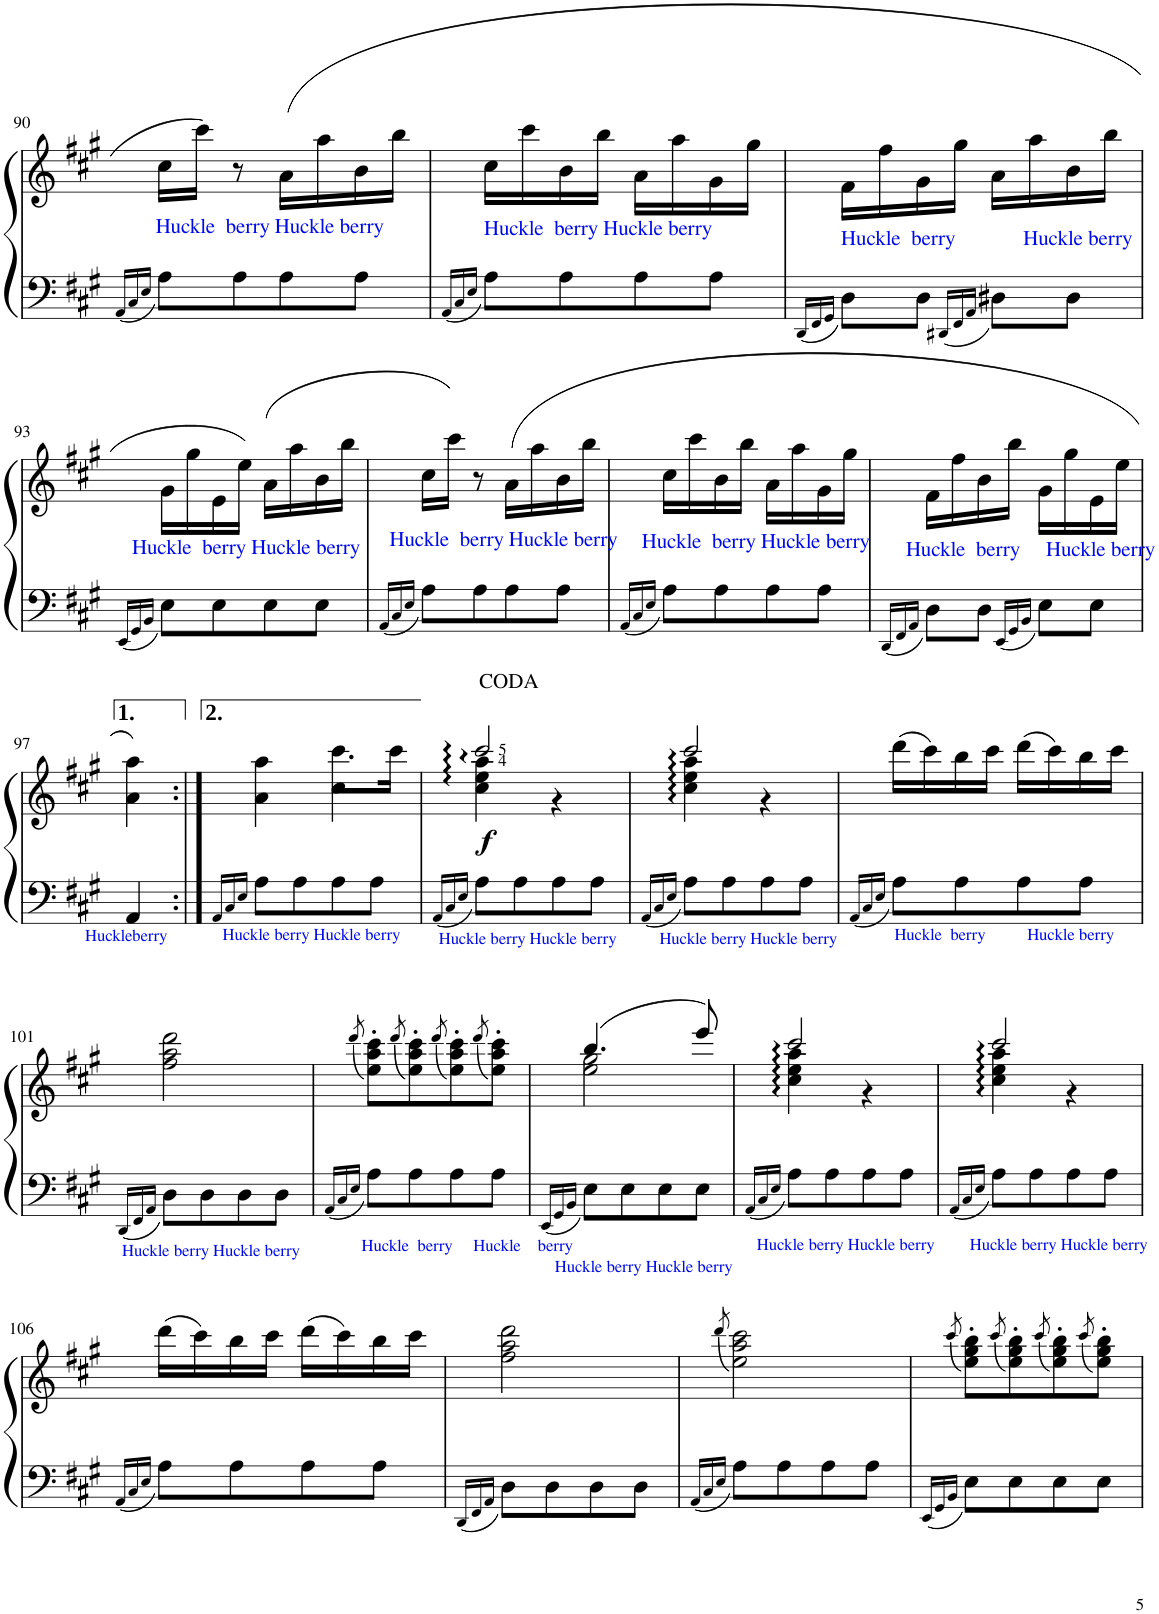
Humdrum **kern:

**kern	**kern	**dynam
*part1	*part1	*part1
*staff2	*staff1	*staff1/2
*I"Piano	*	*
*I'Pno	*	*
!!LO:PB:g=z
*clefF4	*clefG2	*
*k[f#c#g#]	*k[f#c#g#]	*
*M2/4	*M2/4	*
=90	=90	=90
16qAA/LL	.	.
16qC#/	.	.
16qE/JJ	.	.
!LO:TX:a:color=#000AE9:t=Huckle  berry Huckle berry	!	!
8A\L	16cc#\LL	.
.	16ccc#\JJ	.
8A\	8r	.
8A\	(16a\LL	.
.	16aa\	.
8A\J	16b\	.
.	16bb\JJ	.
=91	=91	=91
16qAA/LL	.	.
16qC#/	.	.
16qE/JJ	.	.
!LO:TX:a:color=#000AEA:t=Huckle  berry Huckle berry	!	!
8A\L	16cc#\LL	.
.	16ccc#\	.
8A\	16b\	.
.	16bb\JJ	.
8A\	16a\LL	.
.	16aa\	.
8A\J	16g#\	.
.	16gg#\JJ	.
=92	=92	=92
16qDD/LL	.	.
16qFF#/	.	.
16qGG#/JJ	.	.
!LO:TX:a:color=#000AEA:t=Huckle  berry             Huckle berry	!	!
8D\L	16f#\LL	.
.	16ff#\	.
8D\J	16g#\	.
.	16gg#\JJ	.
16qDD#X/LL	.	.
16qFF#/	.	.
16qAA/JJ	.	.
8D#X\L	16a\LL	.
.	16aa\	.
8D#\J	16b\	.
.	16bb\JJ	.
!!LO:LB:g=z
=93	=93	=93
16qEE/LL	.	.
16qGG#/	.	.
16qBB/JJ	.	.
!LO:TX:a:color=#000AE9:t=Huckle  berry Huckle berry	!	!
8E\L	16g#\LL	.
.	16gg#\	.
8E\	16e\	.
.	16ee\JJ)	.
8E\	(16a\LL	.
.	16aa\	.
8E\J	16b\	.
.	16bb\JJ	.
=94	=94	=94
16qAA/LL	.	.
16qC#/	.	.
16qE/JJ	.	.
!LO:TX:a:color=#000AE9:t=Huckle  berry Huckle berry	!	!
8A\L	16cc#\LL	.
.	16ccc#\JJ)	.
8A\	8r	.
8A\	(16a\LL	.
.	16aa\	.
8A\J	16b\	.
.	16bb\JJ	.
=95	=95	=95
16qAA/LL	.	.
16qC#/	.	.
16qE/JJ	.	.
!LO:TX:a:color=#000AE9:t=Huckle  berry Huckle berry	!	!
8A\L	16cc#\LL	.
.	16ccc#\	.
8A\	16b\	.
.	16bb\JJ	.
8A\	16a\LL	.
.	16aa\	.
8A\J	16g#\	.
.	16gg#\JJ	.
=96	=96	=96
16qDD/LL	.	.
16qFF#/	.	.
16qAA/JJ	.	.
!LO:TX:a:color=#000AE9:t=Huckle  berry     Huckle berry	!	!
8D\L	16f#\LL	.
.	16ff#\	.
8D\J	16b\	.
.	16bb\JJ	.
16qEE/LL	.	.
16qGG#/	.	.
16qBB/JJ	.	.
8E\L	16g#\LL	.
.	16gg#\	.
8E\J	16e\	.
.	16ee\JJ	.
!!LO:LB:g=z
=97	=97	=97
!LO:TX:b:color=#000AE7:t=Huckleberry	!	!
4AA/	4a\ 4aa\)	.
=97:|!	=97:|!	=97:|!
16qAA/LL	.	.
16qC#/	.	.
16qE/JJ	.	.
*	*^	*
!LO:TX:b:color=#000AE8:t=Huckle berry Huckle berry	!	!	!
8A\L	4a\ 4aa\	4ryy	.
8A\	.	.	.
8A\	4cc#\	8.ccc#\L	.
8A\J	.	.	.
.	.	16ccc#\Jk	.
=98	=98	=98	=98
16qAA/LL	.	.	.
16qC#/	.	.	.
16qE/JJ	.	.	.
!LO:TX:b:color=#000AE7:t=Huckle berry Huckle berry	!	!	!
!	!	!	!LO:DY:b
8A\L	2ccc#/	4cc#\ 4ee\ 4aa\	f
8A\	.	.	.
8A\	.	4r	.
8A\J	.	.	.
=99	=99	=99	=99
16qAA/LL	.	.	.
16qC#/	.	.	.
16qE/JJ	.	.	.
!LO:TX:b:color=#000AE7:t=Huckle berry Huckle berry	!	!	!
8A\L	2ccc#/	4cc#\ 4ee\ 4aa\	.
8A\	.	.	.
8A\	.	4r	.
8A\J	.	.	.
*	*v	*v	*
=100	=100	=100
16qAA/LL	.	.
16qC#/	.	.
16qE/JJ	.	.
!LO:TX:b:color=#000AE7:t=Huckle  berry          Huckle berry	!	!
8A\L	(16ddd\LL	.
.	16ccc#\)	.
8A\	16bb\	.
.	16ccc#\JJ	.
8A\	(16ddd\LL	.
.	16ccc#\)	.
8A\J	16bb\	.
.	16ccc#\JJ	.
!!LO:LB:g=z
=101	=101	=101
16qDD/LL	.	.
16qFF#/	.	.
16qAA/JJ	.	.
!LO:TX:b:color=#000AE7:t=Huckle berry Huckle berry	!	!
8D\L	2ff#\ 2aa\ 2ddd\	.
8D\	.	.
8D\	.	.
8D\J	.	.
=102	=102	=102
16qAA/LL	.	.
16qC#/	.	.
16qE/JJ	(8qddd/	.
!LO:TX:b:color=#000AE7:t=Huckle  berry     Huckle    berry	!	!
8A\L	8ee\' 8aa\' 8ccc#\'L)	.
.	(8qddd/	.
8A\	8ee\' 8aa\' 8ccc#\')	.
.	(8qddd/	.
8A\	8ee\' 8aa\' 8ccc#\')	.
.	(8qddd/	.
8A\J	8ee\' 8aa\' 8ccc#\'J)	.
=103	=103	=103
16qEE/LL	.	.
16qGG#/	.	.
16qBB/JJ	.	.
*	*^	*
!LO:TX:b:color=#000AE7:t=Huckle berry Huckle berry	!	!	!
8E\L	(4.bb/	2ee\ 2gg#\	.
8E\	.	.	.
8E\	.	.	.
8E\J	8eee/)	.	.
=104	=104	=104	=104
16qAA/LL	.	.	.
16qC#/	.	.	.
16qE/JJ	.	.	.
!LO:TX:b:color=#000AE7:t=Huckle berry Huckle berry	!	!	!
8A\L	2ccc#/	4cc#\ 4ee\ 4aa\	.
8A\	.	.	.
8A\	.	4r	.
8A\J	.	.	.
=105	=105	=105	=105
16qAA/LL	.	.	.
16qC#/	.	.	.
16qE/JJ	.	.	.
!LO:TX:b:color=#000AE7:t=Huckle berry Huckle berry	!	!	!
8A\L	2ccc#/	4cc#\ 4ee\ 4aa\	.
8A\	.	.	.
8A\	.	4r	.
8A\J	.	.	.
*	*v	*v	*
!!LO:LB:g=z
=106	=106	=106
16qAA/LL	.	.
16qC#/	.	.
16qE/JJ	.	.
8A\L	(16ddd\LL	.
.	16ccc#\)	.
8A\	16bb\	.
.	16ccc#\JJ	.
8A\	(16ddd\LL	.
.	16ccc#\)	.
8A\J	16bb\	.
.	16ccc#\JJ	.
=107	=107	=107
16qDD/LL	.	.
16qFF#/	.	.
16qAA/JJ	.	.
8D\L	2ff#\ 2aa\ 2ddd\	.
8D\	.	.
8D\	.	.
8D\J	.	.
=108	=108	=108
16qAA/LL	.	.
16qC#/	.	.
16qE/JJ	(8qddd/	.
8A\L	2ee\ 2aa\ 2ccc#\)	.
8A\	.	.
8A\	.	.
8A\J	.	.
=109	=109	=109
16qEE/LL	.	.
16qGG#/	.	.
16qBB/JJ	(8qccc#/	.
8E\L	8ee\' 8gg#\' 8bb\'L)	.
.	(8qccc#/	.
8E\	8ee\' 8gg#\' 8bb\')	.
.	(8qccc#/	.
8E\	8ee\' 8gg#\' 8bb\')	.
.	(8qccc#/	.
8E\J	8ee\' 8gg#\' 8bb\'J)	.
=	=	=
*-	*-	*-
